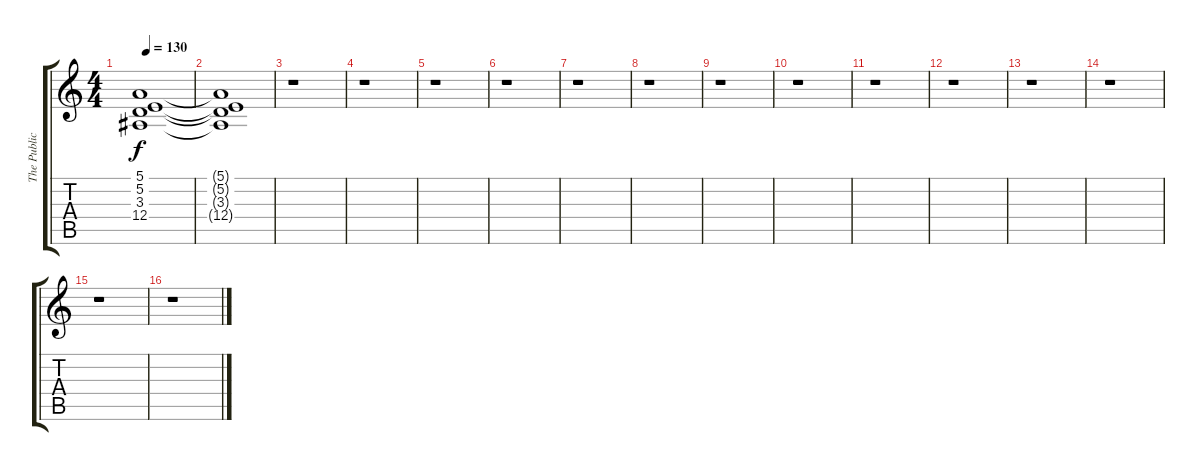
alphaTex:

\track ("The Public" "The Public") {instrument applause}
\staff {score tabs}
\tuning (E4 B3 G3 D3 A2 E2) {hide}
\ts (4 4)
\tempo 130
\clef g2
\ks c
(5.1{t} 5.2{t} 3.3{t} 12.4{t}).1{dy f volume 9} |
(5.1{t} 5.2{t} 3.3{t} 12.4{t}).1{volume 8} |
r.1 |
r.1 |
r.1 |
r.1 |
r.1 |
r.1 |
r.1 |
r.1 |
r.1 |
r.1 |
r.1 |
r.1 |
r.1 |
r.1
